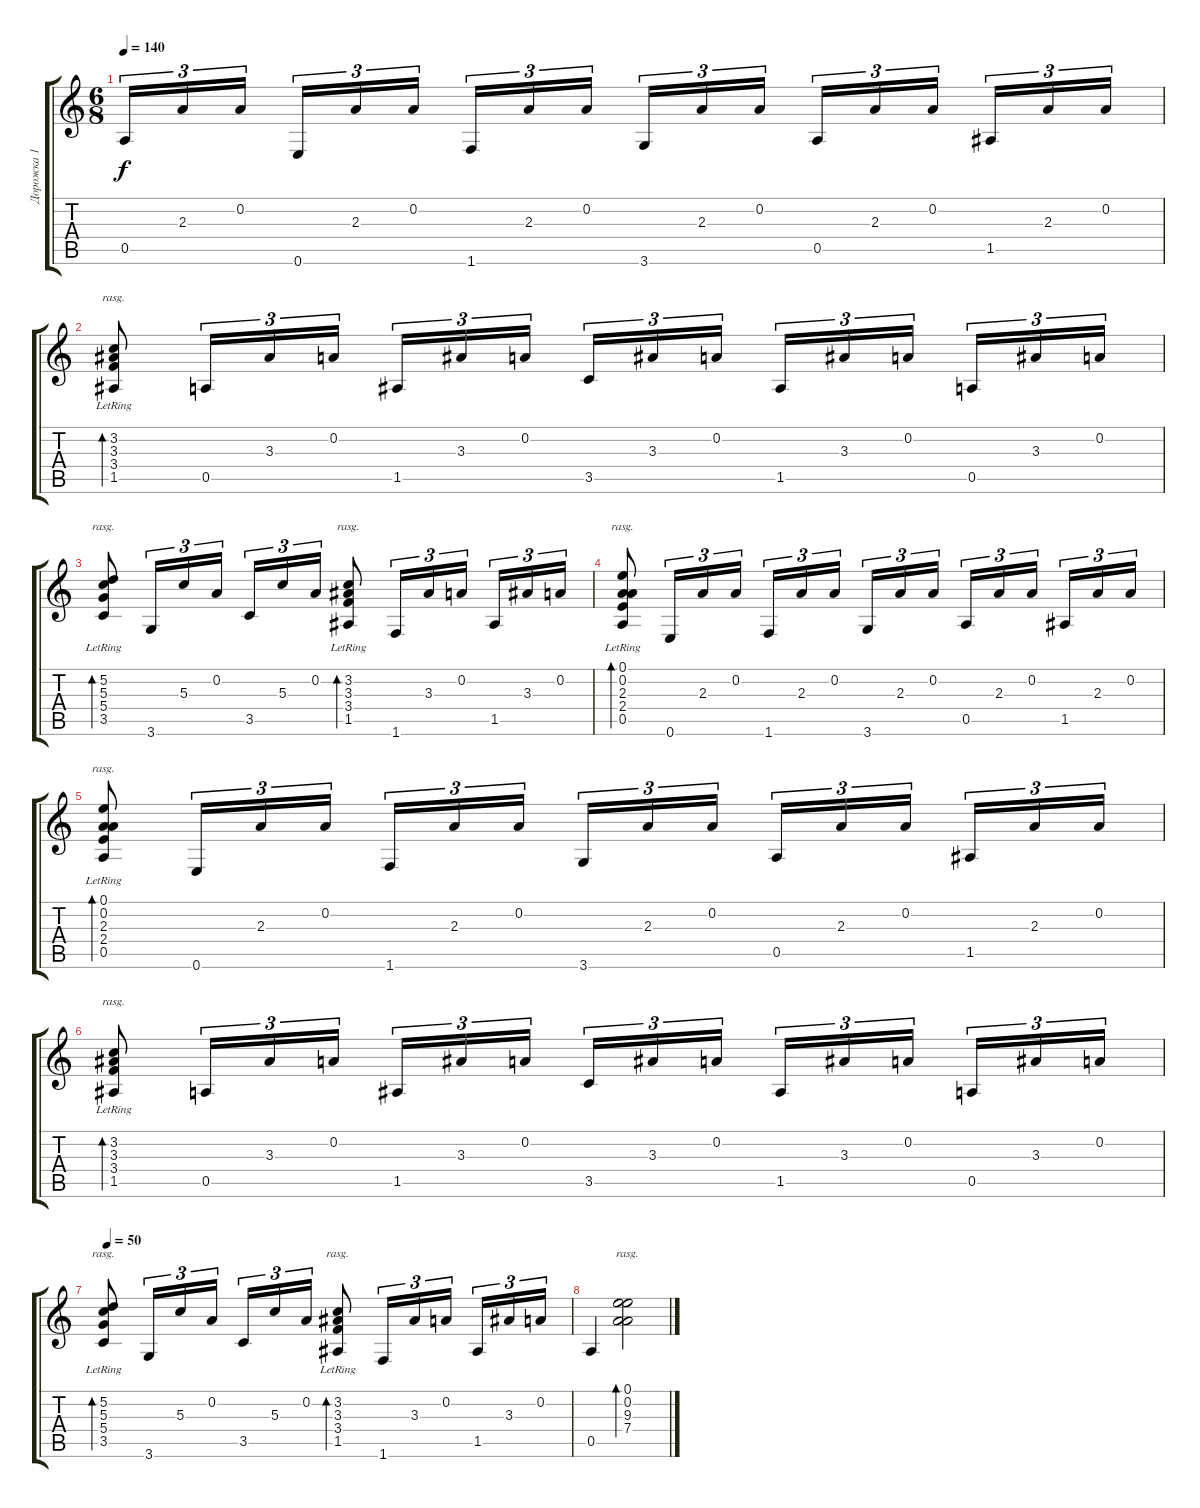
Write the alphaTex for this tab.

\track ("Дорожка 1" "Дорожка 1") {instrument acousticguitarsteel}
\staff {score tabs}
\tuning (E4 A3 G3 D3 A2 E2) {hide}
\ts (6 8)
\tempo 140
\clef g2
\ks c
0.5.16{tu (3 2) dy f} 2.3.16{tu (3 2)} 0.2.16{tu (3 2) beam splitsecondary} 0.6.16{tu (3 2)} 2.3.16{tu (3 2)} 0.2.16{tu (3 2) beam splitsecondary} 1.6.16{tu (3 2)} 2.3.16{tu (3 2)} 0.2.16{tu (3 2)} 3.6.16{tu (3 2)} 2.3.16{tu (3 2)} 0.2.16{tu (3 2) beam splitsecondary} 0.5.16{tu (3 2)} 2.3.16{tu (3 2)} 0.2.16{tu (3 2) beam splitsecondary} 1.5.16{tu (3 2)} 2.3.16{tu (3 2)} 0.2.16{tu (3 2)} |
(3.2{lr} 3.3{lr} 3.4{lr} 1.5{lr}).8{bd 480 rasg ii} 0.5.16{tu (3 2)} 3.3.16{tu (3 2)} 0.2.16{tu (3 2) beam splitsecondary} 1.5.16{tu (3 2)} 3.3.16{tu (3 2)} 0.2.16{tu (3 2)} 3.5.16{tu (3 2)} 3.3.16{tu (3 2)} 0.2.16{tu (3 2) beam splitsecondary} 1.5.16{tu (3 2)} 3.3.16{tu (3 2)} 0.2.16{tu (3 2) beam splitsecondary} 0.5.16{tu (3 2)} 3.3.16{tu (3 2)} 0.2.16{tu (3 2)} |
(5.2{lr} 5.3{lr} 5.4{lr} 3.5{lr}).8{bd 480 rasg ii} 3.6.16{tu (3 2)} 5.3.16{tu (3 2)} 0.2.16{tu (3 2) beam splitsecondary} 3.5.16{tu (3 2)} 5.3.16{tu (3 2)} 0.2.16{tu (3 2)} (3.2{lr} 3.3{lr} 3.4{lr} 1.5{lr}).8{bd 480 rasg ii} 1.6.16{tu (3 2)} 3.3.16{tu (3 2)} 0.2.16{tu (3 2) beam splitsecondary} 1.5.16{tu (3 2)} 3.3.16{tu (3 2)} 0.2.16{tu (3 2)} |
(0.1{lr} 0.2{lr} 2.3{lr} 2.4{lr} 0.5{lr}).8{bd 480 rasg ii} 0.6.16{tu (3 2)} 2.3.16{tu (3 2)} 0.2.16{tu (3 2) beam splitsecondary} 1.6.16{tu (3 2)} 2.3.16{tu (3 2)} 0.2.16{tu (3 2)} 3.6.16{tu (3 2)} 2.3.16{tu (3 2)} 0.2.16{tu (3 2) beam splitsecondary} 0.5.16{tu (3 2)} 2.3.16{tu (3 2)} 0.2.16{tu (3 2) beam splitsecondary} 1.5.16{tu (3 2)} 2.3.16{tu (3 2)} 0.2.16{tu (3 2)} |
(0.1{lr} 0.2{lr} 2.3{lr} 2.4{lr} 0.5{lr}).8{bd 480 rasg ii} 0.6.16{tu (3 2)} 2.3.16{tu (3 2)} 0.2.16{tu (3 2) beam splitsecondary} 1.6.16{tu (3 2)} 2.3.16{tu (3 2)} 0.2.16{tu (3 2)} 3.6.16{tu (3 2)} 2.3.16{tu (3 2)} 0.2.16{tu (3 2) beam splitsecondary} 0.5.16{tu (3 2)} 2.3.16{tu (3 2)} 0.2.16{tu (3 2) beam splitsecondary} 1.5.16{tu (3 2)} 2.3.16{tu (3 2)} 0.2.16{tu (3 2)} |
(3.2{lr} 3.3{lr} 3.4{lr} 1.5{lr}).8{bd 480 rasg ii} 0.5.16{tu (3 2)} 3.3.16{tu (3 2)} 0.2.16{tu (3 2) beam splitsecondary} 1.5.16{tu (3 2)} 3.3.16{tu (3 2)} 0.2.16{tu (3 2)} 3.5.16{tu (3 2)} 3.3.16{tu (3 2)} 0.2.16{tu (3 2) beam splitsecondary} 1.5.16{tu (3 2)} 3.3.16{tu (3 2)} 0.2.16{tu (3 2) beam splitsecondary} 0.5.16{tu (3 2)} 3.3.16{tu (3 2)} 0.2.16{tu (3 2)} |
\tempo 50
(5.2{lr} 5.3{lr} 5.4{lr} 3.5{lr}).8{bd 480 rasg ii} 3.6.16{tu (3 2)} 5.3.16{tu (3 2)} 0.2.16{tu (3 2) beam splitsecondary} 3.5.16{tu (3 2)} 5.3.16{tu (3 2)} 0.2.16{tu (3 2)} (3.2{lr} 3.3{lr} 3.4{lr} 1.5{lr}).8{bd 480 rasg ii} 1.6.16{tu (3 2)} 3.3.16{tu (3 2)} 0.2.16{tu (3 2) beam splitsecondary} 1.5.16{tu (3 2)} 3.3.16{tu (3 2)} 0.2.16{tu (3 2)} |
0.5.4 (0.1 0.2 9.3 7.4).2{bd 240 rasg ii}
